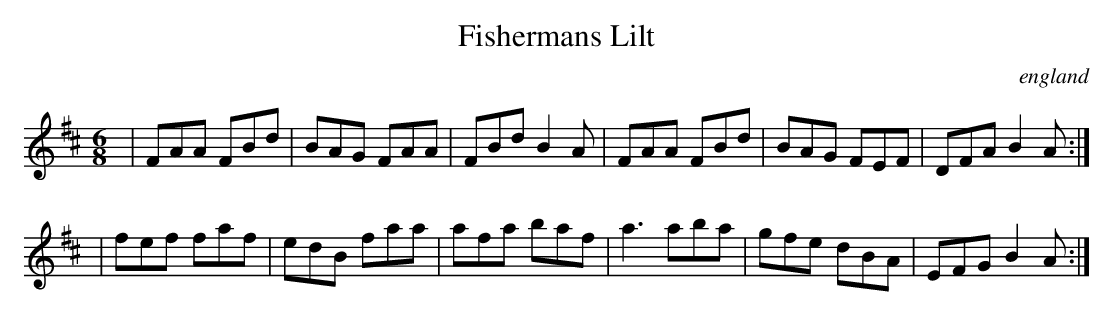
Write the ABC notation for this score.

X:1
T:Fishermans Lilt
O:england
M:6/8
L:1/8
K:D
|FAA FBd|BAG FAA|FBd B2A|FAA FBd|BAG FEF|DFA B2A:|
|fef faf|edB faa|afa baf|a3  aba|gfe dBA|EFG B2A:|
